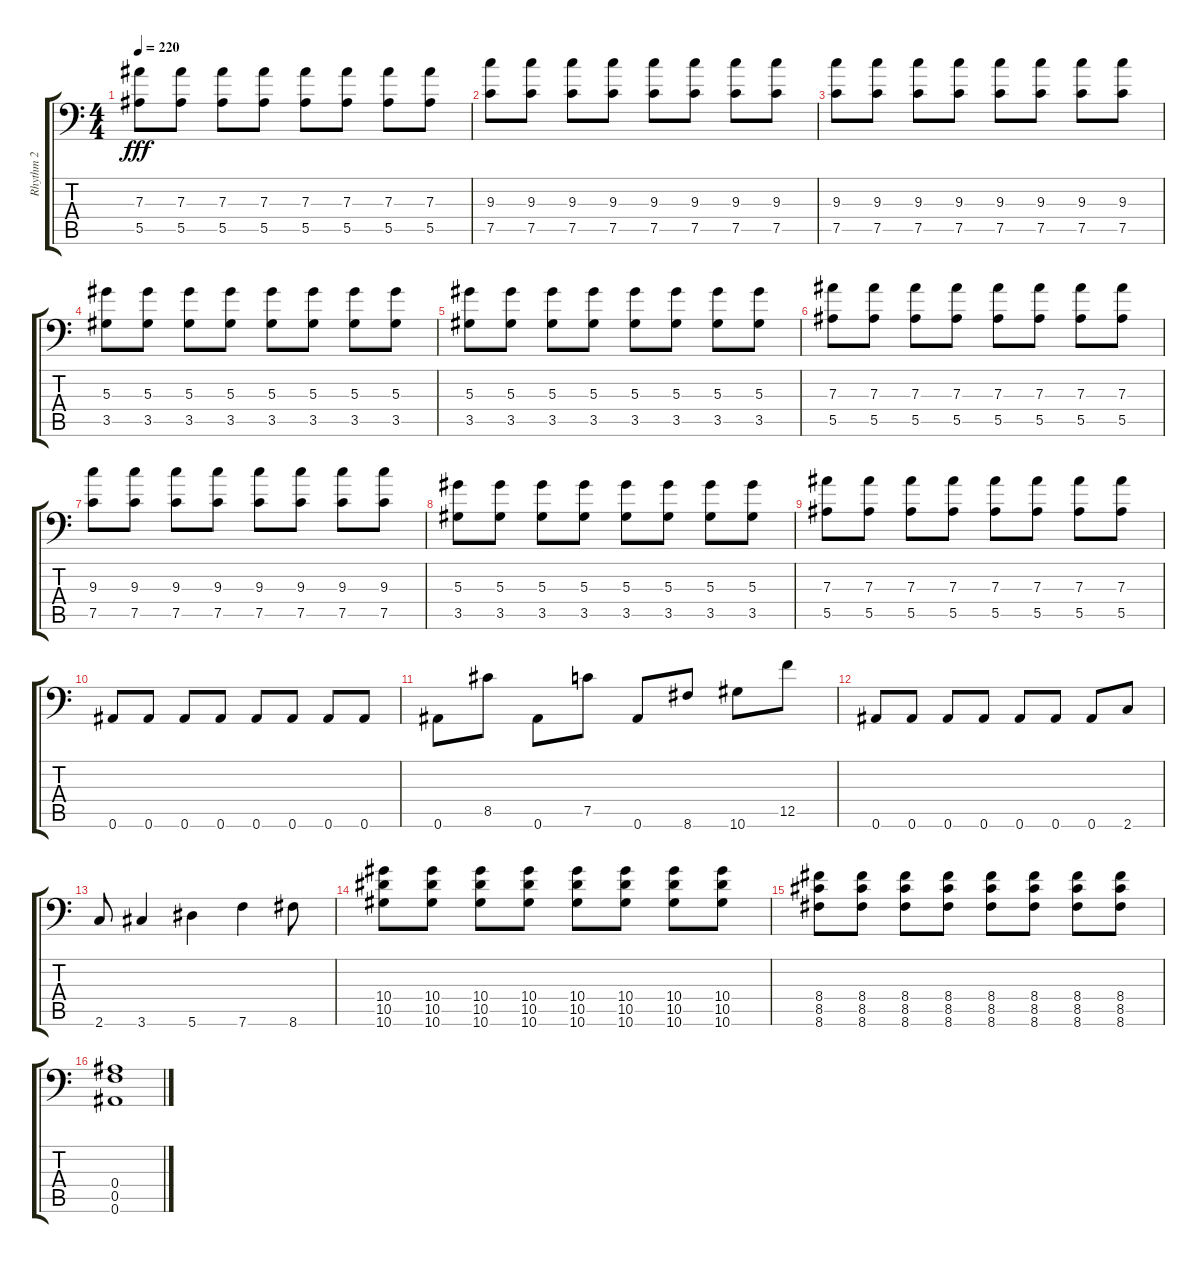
\track ("Rhythm 2" "Rhythm 2") {instrument distortionguitar}
\staff {score tabs}
\tuning (C4 G3 Eb3 Bb2 F2 Bb1) {hide}
\ts (4 4)
\tempo 220
\clef f4
\ks c
(7.3 5.5).8{dy fff} (7.3 5.5).8 (7.3 5.5).8 (7.3 5.5).8 (7.3 5.5).8 (7.3 5.5).8 (7.3 5.5).8 (7.3 5.5).8 |
(9.3 7.5).8 (9.3 7.5).8 (9.3 7.5).8 (9.3 7.5).8 (9.3 7.5).8 (9.3 7.5).8 (9.3 7.5).8 (9.3 7.5).8 |
(9.3 7.5).8 (9.3 7.5).8 (9.3 7.5).8 (9.3 7.5).8 (9.3 7.5).8 (9.3 7.5).8 (9.3 7.5).8 (9.3 7.5).8 |
(5.3 3.5).8 (5.3 3.5).8 (5.3 3.5).8 (5.3 3.5).8 (5.3 3.5).8 (5.3 3.5).8 (5.3 3.5).8 (5.3 3.5).8 |
(5.3 3.5).8 (5.3 3.5).8 (5.3 3.5).8 (5.3 3.5).8 (5.3 3.5).8 (5.3 3.5).8 (5.3 3.5).8 (5.3 3.5).8 |
(7.3 5.5).8 (7.3 5.5).8 (7.3 5.5).8 (7.3 5.5).8 (7.3 5.5).8 (7.3 5.5).8 (7.3 5.5).8 (7.3 5.5).8 |
(9.3 7.5).8 (9.3 7.5).8 (9.3 7.5).8 (9.3 7.5).8 (9.3 7.5).8 (9.3 7.5).8 (9.3 7.5).8 (9.3 7.5).8 |
(5.3 3.5).8 (5.3 3.5).8 (5.3 3.5).8 (5.3 3.5).8 (5.3 3.5).8 (5.3 3.5).8 (5.3 3.5).8 (5.3 3.5).8 |
(7.3 5.5).8 (7.3 5.5).8 (7.3 5.5).8 (7.3 5.5).8 (7.3 5.5).8 (7.3 5.5).8 (7.3 5.5).8 (7.3 5.5).8 |
0.6.8 0.6.8 0.6.8 0.6.8 0.6.8 0.6.8 0.6.8 0.6.8 |
0.6.8 8.5.8 0.6.8 7.5.8 0.6.8 8.6.8 10.6.8 12.5.8 |
0.6.8 0.6.8 0.6.8 0.6.8 0.6.8 0.6.8 0.6.8 2.6.8 |
2.6.8 3.6.4 5.6.4 7.6.4 8.6.8 |
(10.4 10.5 10.6).8 (10.4 10.5 10.6).8 (10.4 10.5 10.6).8 (10.4 10.5 10.6).8 (10.4 10.5 10.6).8 (10.4 10.5 10.6).8 (10.4 10.5 10.6).8 (10.4 10.5 10.6).8 |
(8.4 8.5 8.6).8 (8.4 8.5 8.6).8 (8.4 8.5 8.6).8 (8.4 8.5 8.6).8 (8.4 8.5 8.6).8 (8.4 8.5 8.6).8 (8.4 8.5 8.6).8 (8.4 8.5 8.6).8 |
(0.4 0.5 0.6).1
